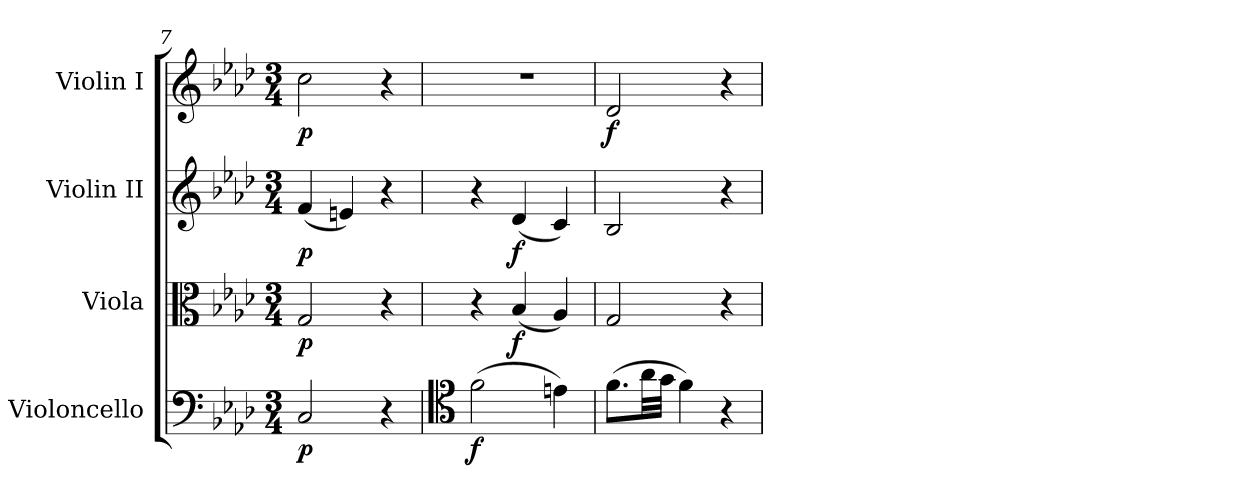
**kern	**dynam	**kern	**dynam	**kern	**dynam	**kern	**dynam
*part4	*part4	*part3	*part3	*part2	*part2	*part1	*part1
*staff4	*staff4	*staff3	*staff3	*staff2	*staff2	*staff1	*staff1
*I"Violoncello	*	*I"Viola	*	*I"Violin II	*	*I"Violin I	*
*I'Vc	*	*I'Vla	*	*I'Vln	*	*I'Vln	*
*clefF4	*	*clefC3	*	*clefG2	*	*clefG2	*
*k[b-e-a-d-]	*	*k[b-e-a-d-]	*	*k[b-e-a-d-]	*	*k[b-e-a-d-]	*
*M3/4	*	*M3/4	*	*M3/4	*	*M3/4	*
=7	=7	=7	=7	=7	=7	=7	=7
!	!LO:DY:b	!	!LO:DY:b	!	!LO:DY:b	!	!LO:DY:b
2C/	p	2G/	p	(4f/	p	2cc\	p
.	.	.	.	4en/)	.	.	.
4r	.	4r	.	4r	.	4r	.
=8	=8	=8	=8	=8	=8	=8	=8
*clefC4	*	*	*	*	*	*	*
!	!LO:DY:b	!	!	!	!	!	!
(2f\	f	4r	.	4r	.	2.r	.
!	!	!	!LO:DY:b	!	!LO:DY:b	!	!
.	.	(4B-/	f	(4d-/	f	.	.
4en\)	.	4A-/)	.	4c/)	.	.	.
=9	=9	=9	=9	=9	=9	=9	=9
!	!	!	!	!	!	!	!LO:DY:b
(8.f\L	.	2G/	.	2B-/	.	2d-/	f
32a-\LL	.	.	.	.	.	.	.
32g\JJJ	.	.	.	.	.	.	.
4f\)	.	.	.	.	.	.	.
4r	.	4r	.	4r	.	4r	.
=	=	=	=	=	=	=	=
*-	*-	*-	*-	*-	*-	*-	*-
